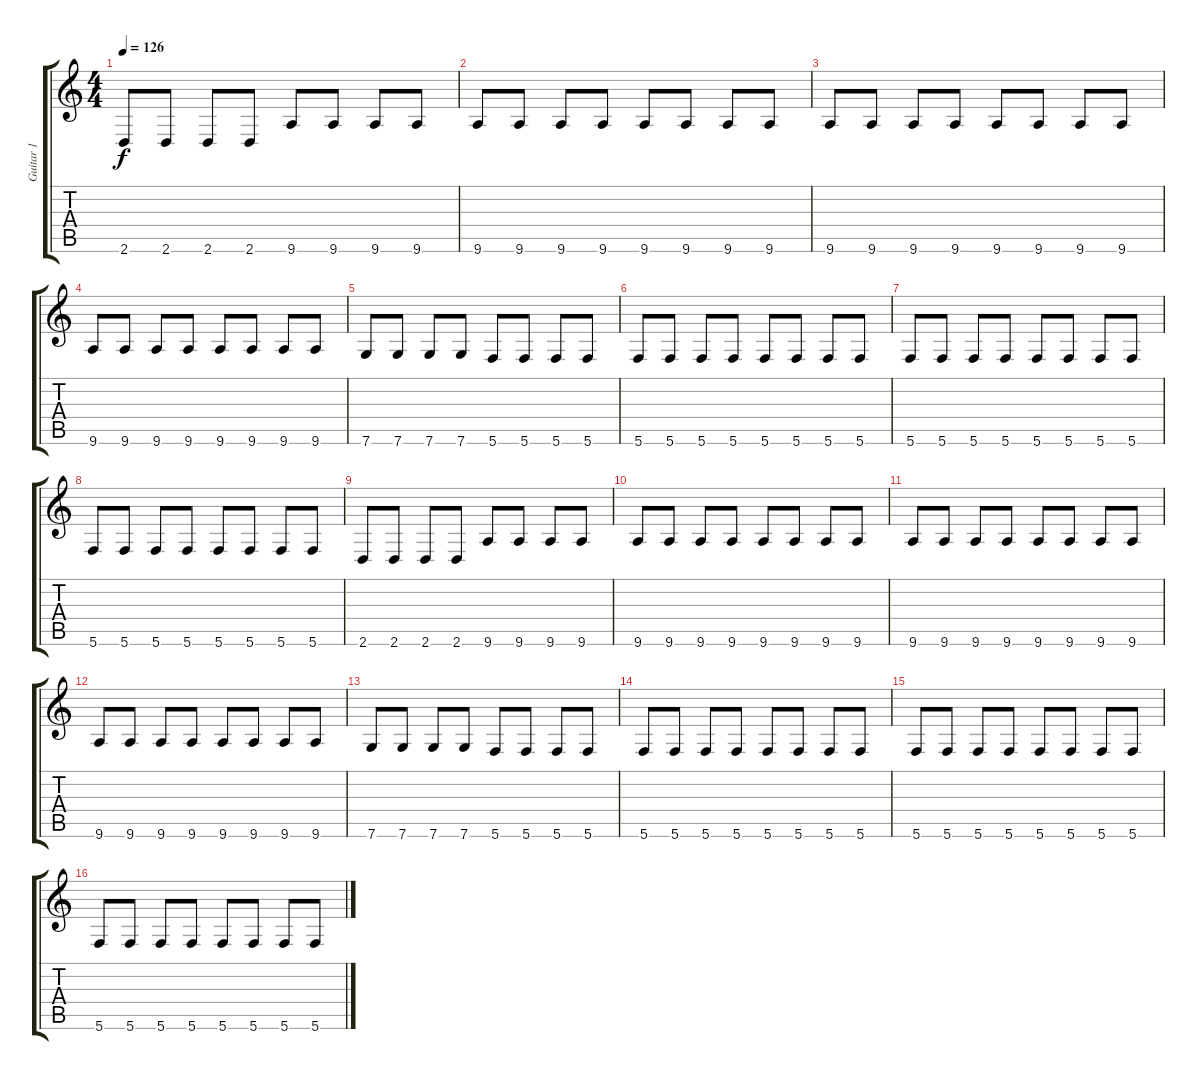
\track ("Guitar 1" "Guitar 1") {instrument electricguitarjazz}
\staff {score tabs}
\tuning (D4 A3 F3 C3 G2 C2) {hide}
\ts (4 4)
\tempo 126
\clef g2
\ks c
2.6.8{dy f} 2.6.8 2.6.8 2.6.8 9.6.8 9.6.8 9.6.8 9.6.8 |
9.6.8 9.6.8 9.6.8 9.6.8 9.6.8 9.6.8 9.6.8 9.6.8 |
9.6.8 9.6.8 9.6.8 9.6.8 9.6.8 9.6.8 9.6.8 9.6.8 |
9.6.8 9.6.8 9.6.8 9.6.8 9.6.8 9.6.8 9.6.8 9.6.8 |
7.6.8 7.6.8 7.6.8 7.6.8 5.6.8 5.6.8 5.6.8 5.6.8 |
5.6.8 5.6.8 5.6.8 5.6.8 5.6.8 5.6.8 5.6.8 5.6.8 |
5.6.8 5.6.8 5.6.8 5.6.8 5.6.8 5.6.8 5.6.8 5.6.8 |
5.6.8 5.6.8 5.6.8 5.6.8 5.6.8 5.6.8 5.6.8 5.6.8 |
2.6.8 2.6.8 2.6.8 2.6.8 9.6.8 9.6.8 9.6.8 9.6.8 |
9.6.8 9.6.8 9.6.8 9.6.8 9.6.8 9.6.8 9.6.8 9.6.8 |
9.6.8 9.6.8 9.6.8 9.6.8 9.6.8 9.6.8 9.6.8 9.6.8 |
9.6.8 9.6.8 9.6.8 9.6.8 9.6.8 9.6.8 9.6.8 9.6.8 |
7.6.8 7.6.8 7.6.8 7.6.8 5.6.8 5.6.8 5.6.8 5.6.8 |
5.6.8 5.6.8 5.6.8 5.6.8 5.6.8 5.6.8 5.6.8 5.6.8 |
5.6.8 5.6.8 5.6.8 5.6.8 5.6.8 5.6.8 5.6.8 5.6.8 |
5.6.8 5.6.8 5.6.8 5.6.8 5.6.8 5.6.8 5.6.8 5.6.8
